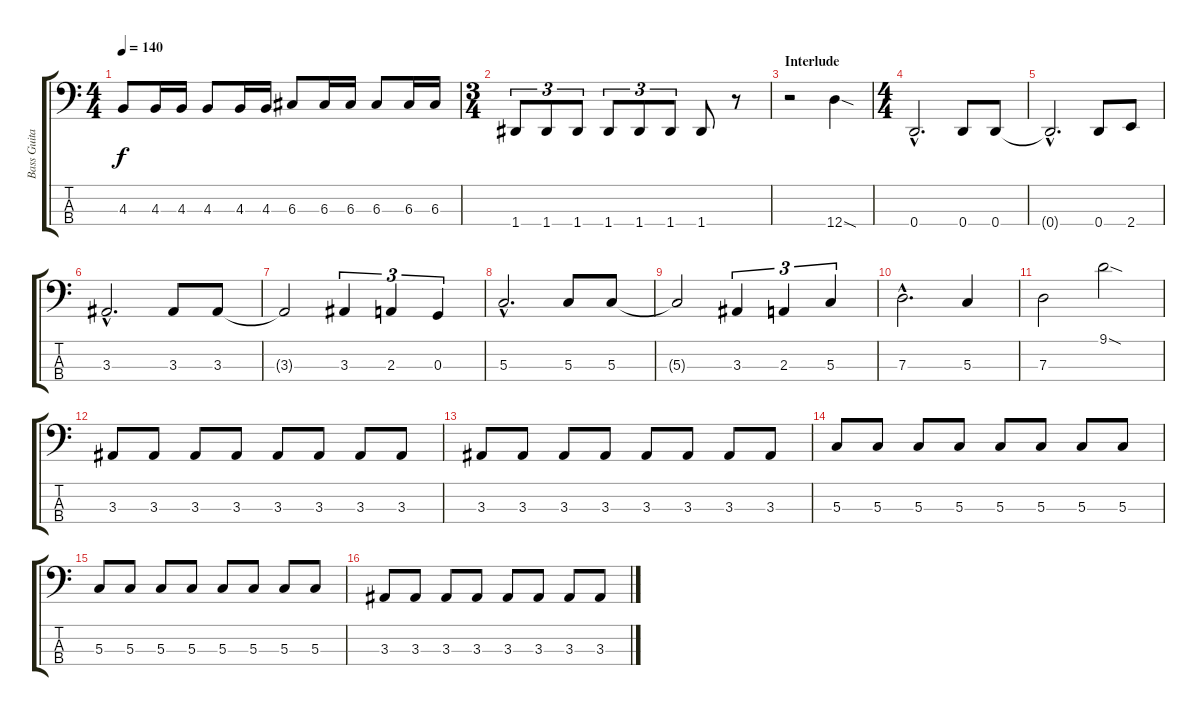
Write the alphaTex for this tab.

\track ("Bass Guitar" "Bass Guita") {instrument electricbasspick}
\staff {score tabs}
\tuning (F2 C2 G1 D1) {hide}
\ts (4 4)
\tempo 140
\clef f4
\ks c
4.3.8{dy f} 4.3.16 4.3.16 4.3.8 4.3.16 4.3.16 6.3.8 6.3.16 6.3.16 6.3.8 6.3.16 6.3.16 |
\ts (3 4)
1.4.8{tu (3 2)} 1.4.8{tu (3 2)} 1.4.8{tu (3 2)} 1.4.8{tu (3 2)} 1.4.8{tu (3 2)} 1.4.8{tu (3 2)} 1.4.8 r.8 |
\section ("" "Interlude")
r.2 12.4{sod}.4 |
\ts (4 4)
0.4{hac}.2{d} 0.4.8 0.4.8 |
0.4{hac t}.2{d} 0.4.8 2.4.8 |
3.3{hac}.2{d} 3.3.8 3.3.8 |
3.3{t}.2 3.3.4{tu (3 2)} 2.3.4{tu (3 2)} 0.3.4{tu (3 2)} |
5.3{hac}.2{d} 5.3.8 5.3.8 |
5.3{t}.2 3.3.4{tu (3 2)} 2.3.4{tu (3 2)} 5.3.4{tu (3 2)} |
7.3{hac}.2{d} 5.3.4 |
7.3.2 9.1{sod}.2 |
3.3.8 3.3.8 3.3.8 3.3.8 3.3.8 3.3.8 3.3.8 3.3.8 |
3.3.8 3.3.8 3.3.8 3.3.8 3.3.8 3.3.8 3.3.8 3.3.8 |
5.3.8 5.3.8 5.3.8 5.3.8 5.3.8 5.3.8 5.3.8 5.3.8 |
5.3.8 5.3.8 5.3.8 5.3.8 5.3.8 5.3.8 5.3.8 5.3.8 |
3.3.8 3.3.8 3.3.8 3.3.8 3.3.8 3.3.8 3.3.8 3.3.8
